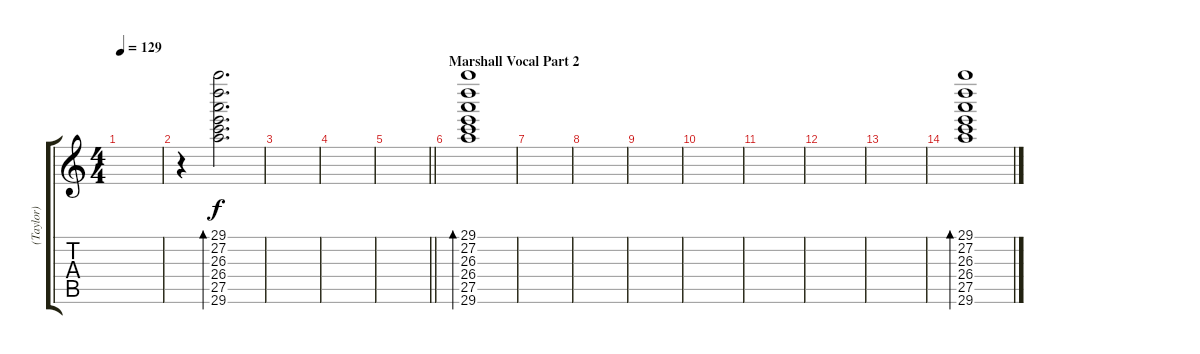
\track ("(Taylor)" "(Taylor)") {instrument acousticguitarsteel}
\staff {score tabs}
\tuning (E4 B3 G3 D3 A2 E2) {hide}
\ts (4 4)
\tempo 129
\clef g2
\ks c
|
r.4 (29.1 27.2 26.3 26.4 27.5 29.6).2{d bd 120} |
|
|
\barLineRight lightlight
|
\section ("" "Marshall Vocal Part 2")
(29.1 27.2 26.3 26.4 27.5 29.6).1{bd 120} |
|
|
|
|
|
|
|
(29.1 27.2 26.3 26.4 27.5 29.6).1{bd 120}
